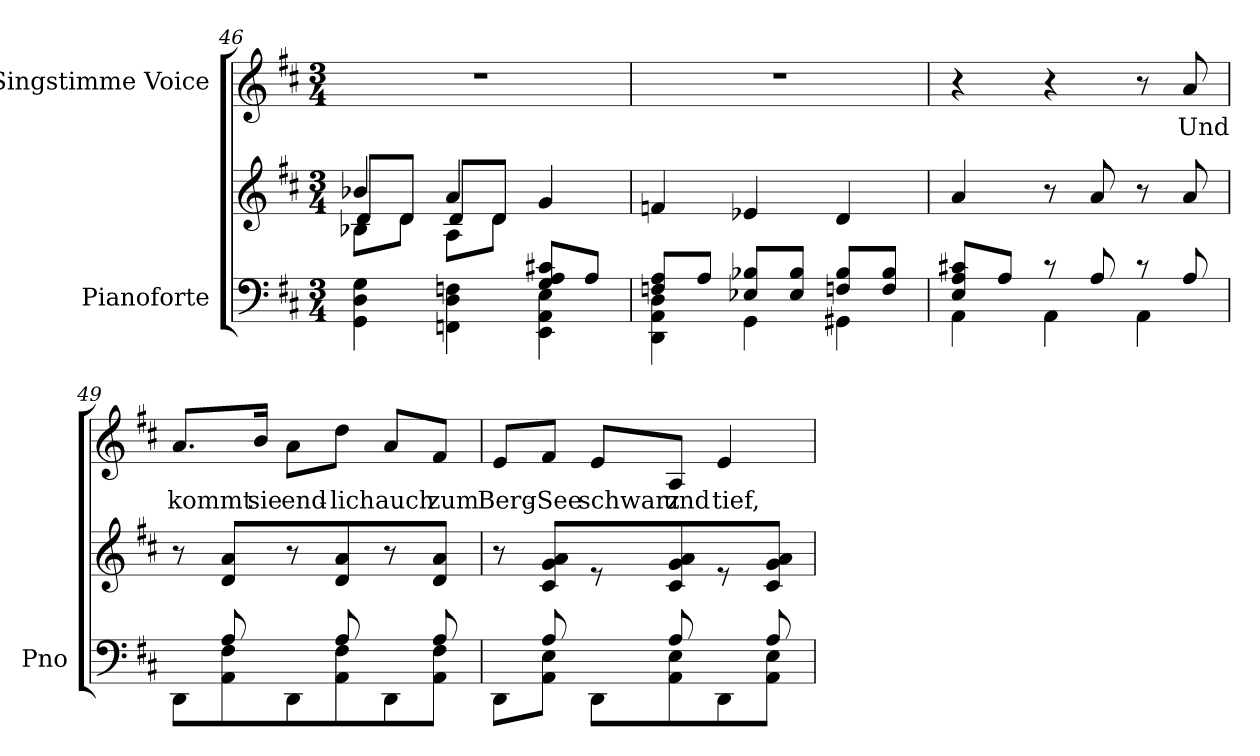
**kern	**kern	**kern	**text
*part2	*part2	*part1	*part1
*staff3	*staff2	*staff1	*staff1
*I"Pianoforte	*	*I"Singstimme Voice	*
*I'Pno	*	*	*
*clefF4	*clefG2	*clefG2	*
*k[f#c#]	*k[f#c#]	*k[f#c#]	*
*M3/4	*M3/4	*M3/4	*
=46	=46	=46	=46
*^	*^	*	*
*	*	*	*^	*	*
4GG\ 4D\ 4G\	2ryy	4b-X/	8d/L	8B-X\L	2.r	.
.	.	.	8d/J	8d\J	.	.
4FFn\ 4D\ 4Fn\	.	4a/	8d/L	8A\L	.	.
.	.	.	8d/J	8d\J	.	.
4EE\ 4AA\ 4E\	8G/ 8A/ 8c#X/L	4g/	4ryy	4ryy	.	.
.	8A/J	.	.	.	.	.
*	*	*v	*v	*v	*	*
=47	=47	=47	=47	=47
8Fn/ 8A/L	4DD\ 4AA\ 4D\	4fn/	2.r	.
8A/J	.	.	.	.
8E-X/ 8B-X/L	4GG\	4e-X/	.	.
8E-/ 8B-/J	.	.	.	.
8Fn/ 8B-/L	4GG#X\	4d/	.	.
8F/ 8B-/J	.	.	.	.
=48	=48	=48	=48	=48
8E/ 8A/ 8c#X/L	4AA\	4a/	4r	.
8A/J	.	.	.	.
8r	4AA\	8r	4r	.
8A/	.	8a/	.	.
8r	4AA\	8r	8r	.
!	!	!	!	!LO:LY:b
8A/	.	8a/	8a/	Und
=49	=49	=49	=49	=49
!	!	!	!	!LO:LY:b
8DD\L	8ryy	8r	8.a/L	kommt
8AA\ 8F#\	8A/	8d/ 8a/L	.	.
!	!	!	!	!LO:LY:b
.	.	.	16b/Jk	sie
!	!	!	!	!LO:LY:b
8DD\	8ryy	8r	8a\L	end-
!	!	!	!	!LO:LY:b
8AA\ 8F#\	8A/	8d/ 8a/	8dd\J	-lich
!	!	!	!	!LO:LY:b
8DD\	8ryy	8r	8a/L	auch
!	!	!	!	!LO:LY:b
8AA\ 8F#\J	8A/	8d/ 8a/J	8f#/J	zum
!!LO:LB:g=z
=50	=50	=50	=50	=50
!	!	!	!	!LO:LY:b
8DD\L	8ryy	8r	8e/L	Berg-
!	!	!	!	!LO:LY:b
8AA\ 8E\J	8A/	8c#/ 8g/ 8a/L	8f#/J	-See
!	!	!	!	!LO:LY:b
8DD\L	8ryy	8r	8e/L	schwarz
!	!	!	!	!LO:LY:b
8AA\ 8E\	8A/	8c#/ 8g/ 8a/	8A/J	und
!	!	!	!	!LO:LY:b
8DD\	8ryy	8r	4e/	tief,
8AA\ 8E\J	8A/	8c#/ 8g/ 8a/J	.	.
*v	*v	*	*	*
=	=	=	=
*-	*-	*-	*-
